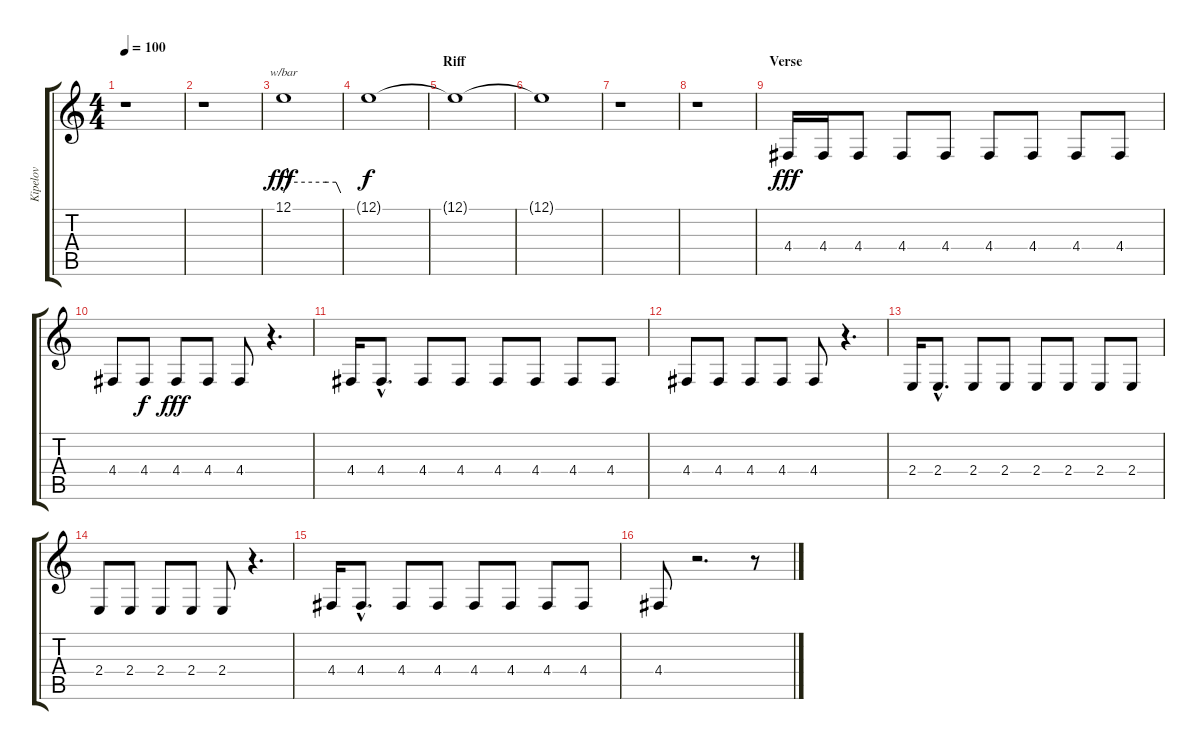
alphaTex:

\track ("Kipelov" "Kipelov") {instrument tenorsax}
\staff {score tabs}
\tuning (E4 B3 G3 D3 A2 E2) {hide}
\ts (4 4)
\tempo 100
\clef g2
\ks c
r.1{dy fff} |
r.1 |
12.1.1{tbe (custom default 0 0 4 4 45 4 55 4 60 0)} |
12.1{t}.1{dy f} |
\section ("" "Riff")
12.1{t}.1 |
12.1{t}.1 |
r.1 |
r.1 |
\section ("" "Verse")
4.4.16{dy fff volume 16 instrument baritonesax} 4.4.16 4.4.8 4.4.8 4.4.8 4.4.8 4.4.8 4.4.8 4.4.8 |
4.4.8 4.4.8{dy f} 4.4.8{dy fff} 4.4.8 4.4.8 r.4{d} |
4.4.16 4.4{hac}.8{d} 4.4.8 4.4.8 4.4.8 4.4.8 4.4.8 4.4.8 |
4.4.8 4.4.8 4.4.8 4.4.8 4.4.8 r.4{d} |
2.4.16 2.4{hac}.8{d} 2.4.8 2.4.8 2.4.8 2.4.8 2.4.8 2.4.8 |
2.4.8 2.4.8 2.4.8 2.4.8 2.4.8 r.4{d} |
4.4.16 4.4{hac}.8{d} 4.4.8 4.4.8 4.4.8 4.4.8 4.4.8 4.4.8 |
4.4.8 r.2{d} r.8{instrument tenorsax}
